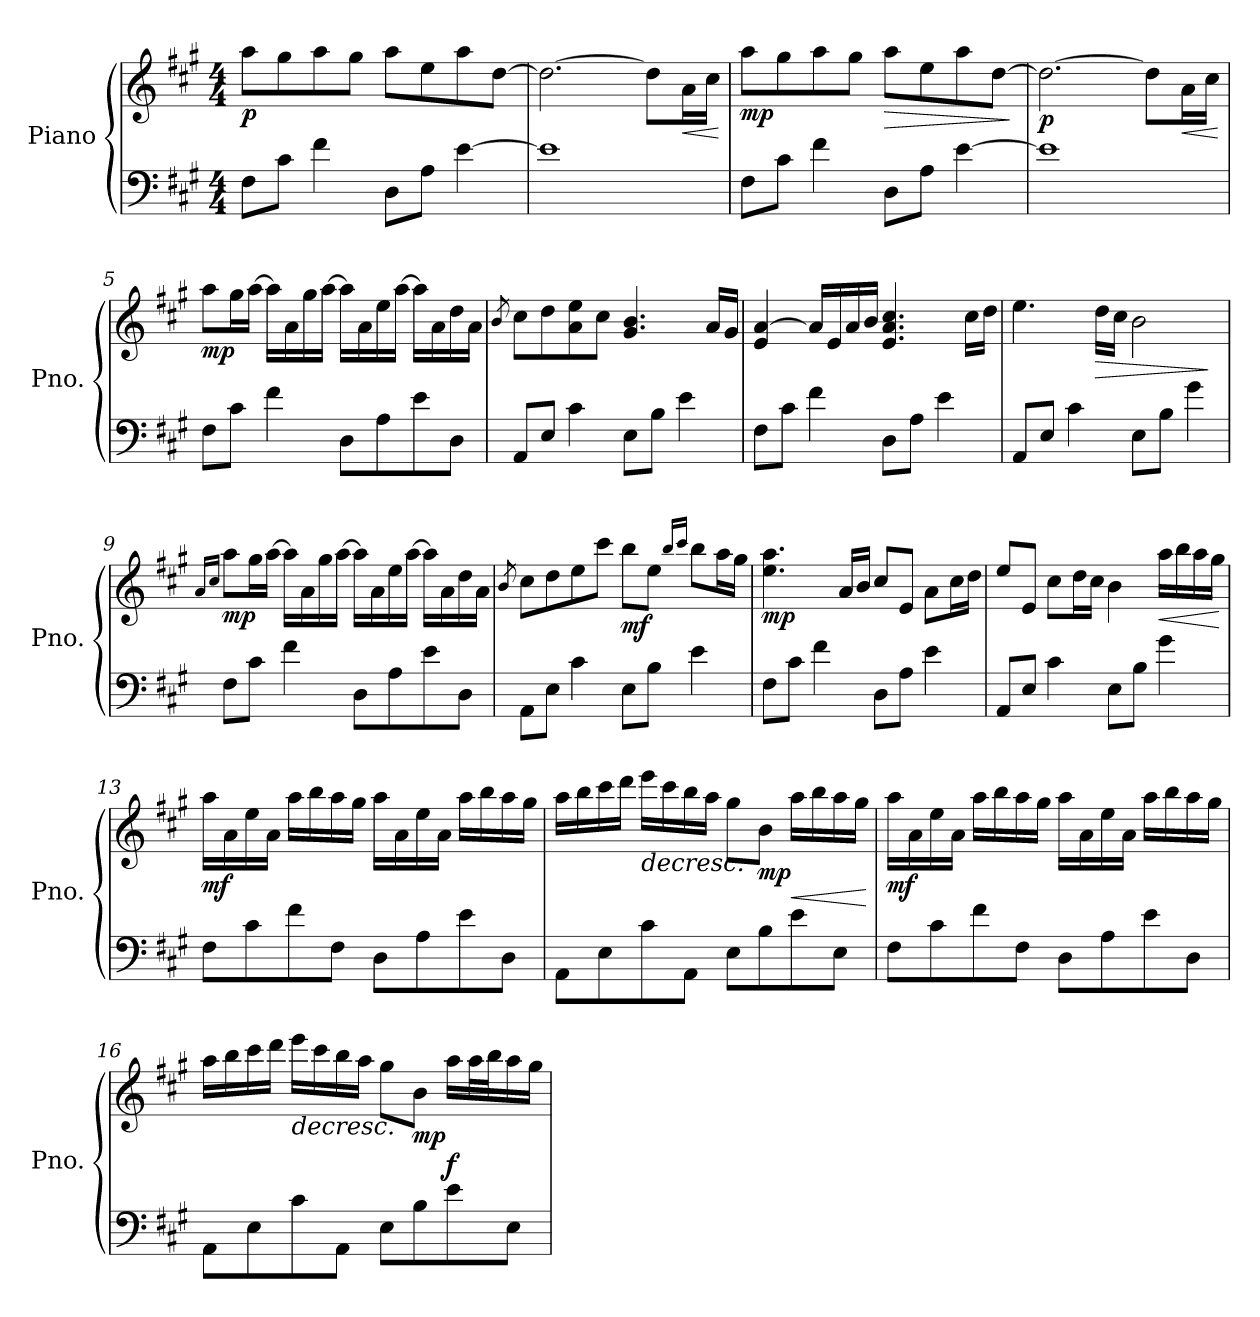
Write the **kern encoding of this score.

**kern	**kern	**dynam
*part1	*part1	*part1
*staff2	*staff1	*staff1/2
*I"Piano	*	*
*I'Pno.	*	*
*clefF4	*clefG2	*
*k[f#c#g#]	*k[f#c#g#]	*
*M4/4	*M4/4	*
*MM70	*MM70	*
=1	=1	=1
!	!	!LO:DY:b
8F#\L	8aa\L	p
8c#\J	8gg#\	.
4f#\	8aa\	.
.	8gg#\J	.
8D\L	8aa\L	.
8A\J	8ee\	.
[4e\	8aa\	.
.	[8dd\J	.
=2	=2	=2
1e]	2.dd\_	.
.	8dd\L]	.
!	!	!LO:HP:b
.	16a\L	<
.	16cc#\JJ	.
.	.	[
=3	=3	=3
!	!	!LO:DY:b
8F#\L	8aa\L	mp
8c#\J	8gg#\	.
4f#\	8aa\	.
.	8gg#\J	.
!	!	!LO:HP:b
8D\L	8aa\L	>
8A\J	8ee\	.
[4e\	8aa\	.
.	[8dd\J	.
.	.	]
=4	=4	=4
!	!	!LO:DY:b
1e]	2.dd\_	p
.	8dd\L]	.
!	!	!LO:HP:b
.	16a\L	<
.	16cc#\JJ	.
.	.	[
!!LO:LB:g=z
=5	=5	=5
!	!	!LO:DY:b
8F#\L	8aa\L	mp
8c#\J	16gg#\L	.
.	[16aa\JJ	.
4f#\	16aa\LL]	.
.	16a\	.
.	16gg#\	.
.	[16aa\JJ	.
8D\L	16aa\LL]	.
.	16a\	.
8A\	16ee\	.
.	[16aa\JJ	.
8e\	16aa\LL]	.
.	16a\	.
8D\J	16dd\	.
.	16a\JJ	.
=6	=6	=6
.	8qb/	.
8AA/L	8cc#\L	.
8E/J	8dd\	.
4c#\	8a\ 8ee\	.
.	8cc#\J	.
8E\L	4.g#/ 4.b/	.
8B\J	.	.
4e\	.	.
.	16a/LL	.
.	16g#/JJ	.
=7	=7	=7
8F#\L	4e/ [4a/	.
8c#\J	.	.
4f#\	16a/LL]	.
.	16e/	.
.	16a/	.
.	16b/JJ	.
8D\L	4.e/ 4.a/ 4.cc#/	.
8A\J	.	.
4e\	.	.
.	16cc#\LL	.
.	16dd\JJ	.
!!LO:LB:g=z
=8	=8	=8
8AA/L	4.ee\	.
8E/J	.	.
4c#\	.	.
!	!	!LO:HP:b
.	16dd\LL	>
.	16cc#\JJ	.
8E\L	2b\	.
8B\J	.	.
4g#\	.	.
.	.	]
=9	=9	=9
.	16qa/LL	.
.	16qcc#/JJ	.
!	!	!LO:DY:b
8F#<\L	8aa\L	mp
8c#\J	16gg#\L	.
.	[16aa\JJ	.
4f#\	16aa\LL]	.
.	16a\	.
.	16gg#\	.
.	[16aa\JJ	.
8D<\L	16aa\LL]	.
.	16a\	.
8A\	16ee\	.
.	[16aa\JJ	.
8e\	16aa\LL]	.
.	16a\	.
8D\J	16dd\	.
.	16a\JJ	.
=10	=10	=10
.	8qb/	.
8AA<\L	8cc#\L	.
8E\J	8dd\	.
4c#\	8ee\	.
.	8ccc#\J	.
!	!	!LO:DY:b
8E<\L	8bb\L	mf
8B\J	8ee\J	.
.	16qbb/LL	.
.	16qccc#/JJ	.
4e\	8bb\L	.
.	16aa\L	.
.	16gg#\JJ	.
!!LO:LB:g=z
=11	=11	=11
!	!	!LO:DY:b
8F#\L	4.ee\ 4.aa\	mp
8c#\J	.	.
4f#\	.	.
.	16a/LL	.
.	16b/JJ	.
8D\L	8cc#/L	.
8A\J	8e/J	.
4e\	8a\L	.
.	16cc#\L	.
.	16dd\JJ	.
=12	=12	=12
8AA/L	8ee/L	.
8E/J	8e/J	.
4c#\	8cc#\L	.
.	16dd\L	.
.	16cc#\JJ	.
8E\L	4b\	.
8B\J	.	.
!	!	!LO:HP:b
4g#\	16aa\LL	<
.	16bb\	.
.	16aa\	.
.	16gg#\JJ	.
.	.	[
=13	=13	=13
!	!	!LO:DY:b
8F#\L	16aa\LL	mf
.	16a\	.
8c#\	16ee\	.
.	16a\JJ	.
8f#\	16aa\LL	.
.	16bb\	.
8F#\J	16aa\	.
.	16gg#\JJ	.
8D\L	16aa\LL	.
.	16a\	.
8A\	16ee\	.
.	16a\JJ	.
8e\	16aa\LL	.
.	16bb\	.
8D\J	16aa\	.
.	16gg#\JJ	.
!!LO:PB:g=z
=14	=14	=14
8AA\L	16aa\LL	.
.	16bb\	.
8E\	16ccc#\	.
.	16ddd\JJ	.
!	!	!LO:HP:b
8c#\	16eee\LL	>
.	16ccc#\	.
8AA\J	16bb\	.
.	16aa\JJ	.
8E\L	8gg#\L	.
!	!	!LO:DY:b
8B\	8b\J	mp
!	!	!LO:HP:n=1:b
8e\	16aa\LL	] <
.	16bb\	.
8E\J	16aa\	.
.	16gg#\JJ	.
.	.	[
=15	=15	=15
!	!	!LO:DY:b
8F#\L	16aa\LL	mf
.	16a\	.
8c#\	16ee\	.
.	16a\JJ	.
8f#\	16aa\LL	.
.	16bb\	.
8F#\J	16aa\	.
.	16gg#\JJ	.
8D\L	16aa\LL	.
.	16a\	.
8A\	16ee\	.
.	16a\JJ	.
8e\	16aa\LL	.
.	16bb\	.
8D\J	16aa\	.
.	16gg#\JJ	.
!!LO:PB:g=z
=16	=16	=16
8AA\L	16aa\LL	.
.	16bb\	.
8E\	16ccc#\	.
.	16ddd\JJ	.
!	!	!LO:HP:b
8c#\	16eee\LL	>
.	16ccc#\	.
8AA\J	16bb\	.
.	16aa\JJ	.
8E\L	8gg#\L	.
!	!	!LO:DY:b
8B\	8b\J	mp
!	!	!LO:DY:n=1:b
8e\	16aa\LL	] f
.	32aa\L	.
.	32bb\J	.
8E\J	16aa\	.
.	16gg#\JJ	.
=	=	=
*-	*-	*-
